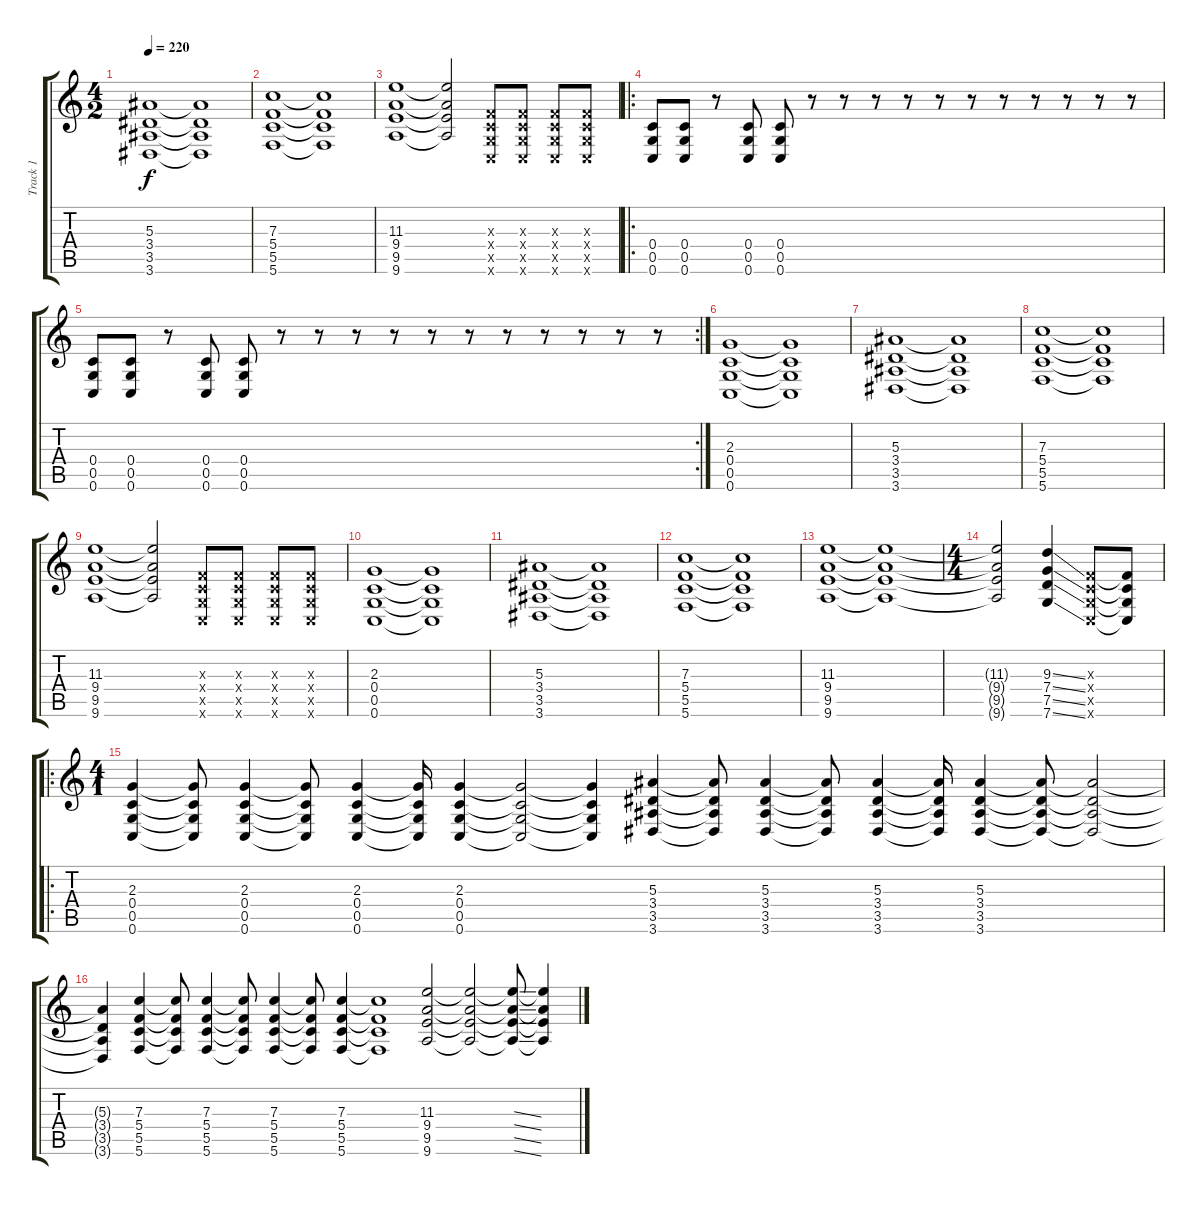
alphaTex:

\track ("Track 1" "Track 1") {instrument distortionguitar}
\staff {score tabs}
\tuning (D4 A3 F3 C3 G2 C2) {hide}
\ts (4 2)
\tempo 220
\clef g2
\ks c
(5.3 3.4 3.5 3.6).1{dy f} (5.3{t} 3.4{t} 3.5{t} 3.6{t}).1 |
(7.3 5.4 5.5 5.6).1 (7.3{t} 5.4{t} 5.5{t} 5.6{t}).1 |
(11.3 9.4 9.5 9.6).1 (11.3{t} 9.4{t} 9.5{t} 9.6{t}).2 (0.3{x} 0.4{x} 0.5{x} 0.6{x}).8 (0.3{x} 0.4{x} 0.5{x} 0.6{x}).8 (0.3{x} 0.4{x} 0.5{x} 0.6{x}).8 (0.3{x} 0.4{x} 0.5{x} 0.6{x}).8 |
\ro
(0.4 0.5 0.6).8 (0.4 0.5 0.6).8 r.8 (0.4 0.5 0.6).8 (0.4 0.5 0.6).8 r.8 r.8 r.8 r.8 r.8 r.8 r.8 r.8 r.8 r.8 r.8 |
\rc 2
(0.4 0.5 0.6).8 (0.4 0.5 0.6).8 r.8 (0.4 0.5 0.6).8 (0.4 0.5 0.6).8 r.8 r.8 r.8 r.8 r.8 r.8 r.8 r.8 r.8 r.8 r.8 |
(2.3 0.4 0.5 0.6).1 (2.3{t} 0.4{t} 0.5{t} 0.6{t}).1 |
(5.3 3.4 3.5 3.6).1 (5.3{t} 3.4{t} 3.5{t} 3.6{t}).1 |
(7.3 5.4 5.5 5.6).1 (7.3{t} 5.4{t} 5.5{t} 5.6{t}).1 |
(11.3 9.4 9.5 9.6).1 (11.3{t} 9.4{t} 9.5{t} 9.6{t}).2 (0.3{x} 0.4{x} 0.5{x} 0.6{x}).8 (0.3{x} 0.4{x} 0.5{x} 0.6{x}).8 (0.3{x} 0.4{x} 0.5{x} 0.6{x}).8 (0.3{x} 0.4{x} 0.5{x} 0.6{x}).8 |
(2.3 0.4 0.5 0.6).1 (2.3{t} 0.4{t} 0.5{t} 0.6{t}).1 |
(5.3 3.4 3.5 3.6).1 (5.3{t} 3.4{t} 3.5{t} 3.6{t}).1 |
(7.3 5.4 5.5 5.6).1 (7.3{t} 5.4{t} 5.5{t} 5.6{t}).1 |
(11.3 9.4 9.5 9.6).1 (11.3{t} 9.4{t} 9.5{t} 9.6{t}).1 |
\ts (4 4)
(11.3{t} 9.4{t} 9.5{t} 9.6{t}).2 (9.3{ss} 7.4{ss} 7.5{ss} 7.6{ss}).4 (0.3{x} 0.4{x} 0.5{x} 0.6{x}).8 (0.3{t} 0.4{t} 0.5{t} 0.6{t}).8 |
\ro
\ts (4 1)
(2.3 0.4 0.5 0.6).4 (2.3{t} 0.4{t} 0.5{t} 0.6{t}).8 (2.3 0.4 0.5 0.6).4 (2.3{t} 0.4{t} 0.5{t} 0.6{t}).8 (2.3 0.4 0.5 0.6).4 (2.3{t} 0.4{t} 0.5{t} 0.6{t}).16 (2.3 0.4 0.5 0.6).4 (2.3{t} 0.4{t} 0.5{t} 0.6{t}).2 (2.3{t} 0.4{t} 0.5{t} 0.6{t}).4 (5.3 3.4 3.5 3.6).4 (5.3{t} 3.4{t} 3.5{t} 3.6{t}).8 (5.3 3.4 3.5 3.6).4 (5.3{t} 3.4{t} 3.5{t} 3.6{t}).8 (5.3 3.4 3.5 3.6).4 (5.3{t} 3.4{t} 3.5{t} 3.6{t}).16 (5.3 3.4 3.5 3.6).4 (5.3{t} 3.4{t} 3.5{t} 3.6{t}).8 (5.3{t} 3.4{t} 3.5{t} 3.6{t}).2 |
(5.3{t} 3.4{t} 3.5{t} 3.6{t}).4 (7.3 5.4 5.5 5.6).4 (7.3{t} 5.4{t} 5.5{t} 5.6{t}).8 (7.3 5.4 5.5 5.6).4 (7.3{t} 5.4{t} 5.5{t} 5.6{t}).8 (7.3 5.4 5.5 5.6).4 (7.3{t} 5.4{t} 5.5{t} 5.6{t}).8 (7.3 5.4 5.5 5.6).4 (7.3{t} 5.4{t} 5.5{t} 5.6{t}).1 (11.3 9.4 9.5 9.6).2 (11.3{t} 9.4{t} 9.5{t} 9.6{t}).2 (11.3{ss t} 9.4{ss t} 9.5{ss t} 9.6{ss t}).8 (11.3{t} 9.4{t} 9.5{t} 9.6{t}).4
